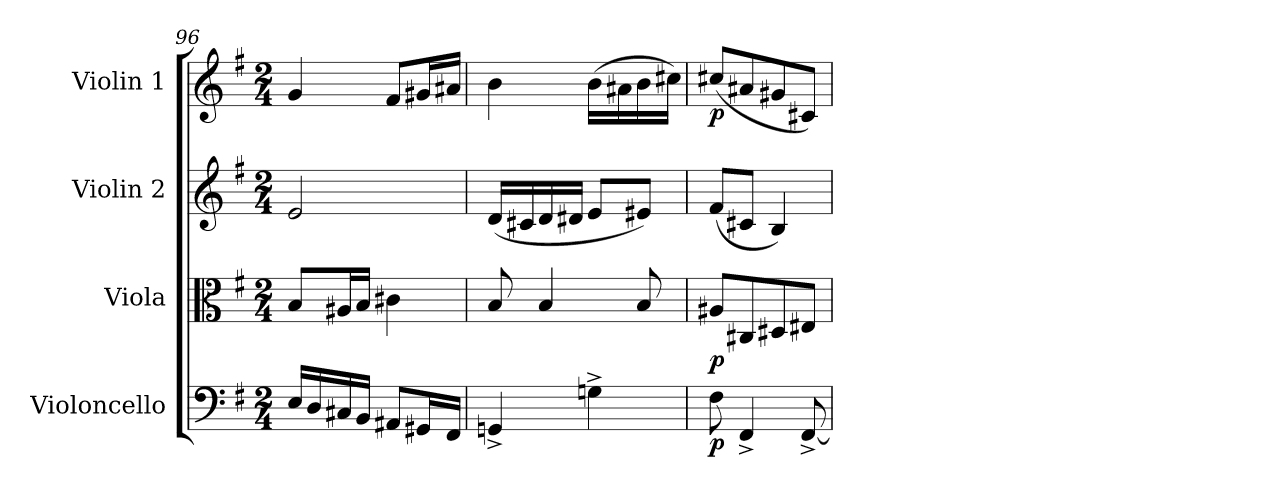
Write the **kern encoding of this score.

**kern	**dynam	**kern	**dynam	**kern	**kern	**dynam
*part4	*part4	*part3	*part3	*part2	*part1	*part1
*staff4	*staff4	*staff3	*staff3	*staff2	*staff1	*staff1
*I"Violoncello	*	*I"Viola	*	*I"Violin 2	*I"Violin 1	*
*I'Vc	*	*I'Vla	*	*I'Vln	*I'Vln	*
*clefF4	*	*clefC3	*	*clefG2	*clefG2	*
*k[f#]	*	*k[f#]	*	*k[f#]	*k[f#]	*
*M2/4	*	*M2/4	*	*M2/4	*M2/4	*
=96	=96	=96	=96	=96	=96	=96
16E/LL	.	8B/L	.	2e/	4g/	.
16D/	.	.	.	.	.	.
16C#X/	.	16A#X/L	.	.	.	.
16BB/JJ	.	16B/JJ	.	.	.	.
8AA#X/L	.	4c#X\	.	.	8f#/L	.
16GG#X/L	.	.	.	.	16g#X/L	.
16FF#/JJ	.	.	.	.	16a#X/JJ	.
=97	=97	=97	=97	=97	=97	=97
4GGn^/	.	8B/	.	(16d/LL	4b\	.
.	.	.	.	16c#X/	.	.
.	.	4B/	.	16d/	.	.
.	.	.	.	16d#X/JJ	.	.
4Gn^\	.	.	.	8e/L	(16b\LL	.
.	.	.	.	.	16a#X\	.
.	.	8B/	.	8e#X/J)	16b\	.
.	.	.	.	.	16cc#X\JJ)	.
!!LO:PB:g=z
=98	=98	=98	=98	=98	=98	=98
!	!LO:DY:b	!	!LO:DY:b	!	!	!LO:DY:b
8F#\	p	8A#X/L	p	(8f#/L	(8cc#X/L	p
4FF#^/	.	8C#X/	.	8c#X/J	8a#X/	.
.	.	8D#X/	.	4B/)	8g#X/	.
[<8FF#^/	.	8E#X/J	.	.	8c#X/J)	.
=	=	=	=	=	=	=
*-	*-	*-	*-	*-	*-	*-
